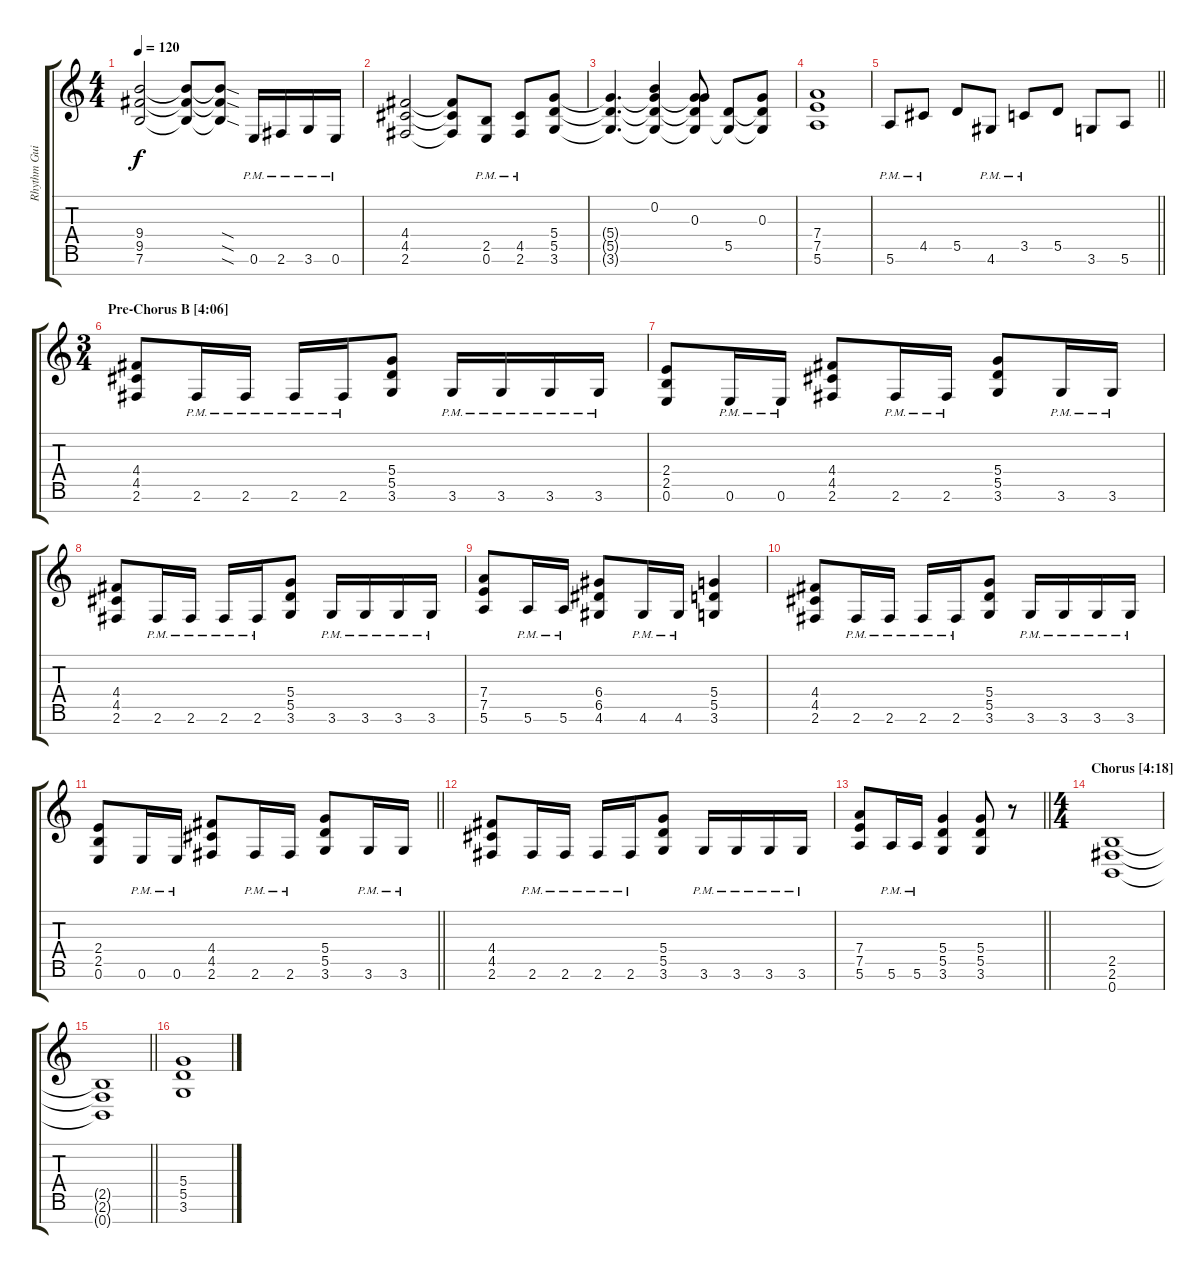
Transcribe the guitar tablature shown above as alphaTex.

\track ("Rhythm Guitar II" "Rhythm Gui") {instrument distortionguitar}
\staff {score tabs}
\tuning (E4 B3 G3 D3 A2 E2 B1) {hide}
\ts (4 4)
\tempo 120
\clef g2
\ks c
(9.4{t} 9.5{t} 7.6{t}).2{dy f} (9.4{t} 9.5{t} 7.6{t}).8 (9.4{sod t} 9.5{sod t} 7.6{sod t}).8 0.6{pm}.16 2.6{pm}.16 3.6{pm}.16 0.6{pm}.16 |
(4.4 4.5 2.6).2 (4.4{t} 4.5{t} 2.6{t}).8 (2.5{pm} 0.6{pm}).8 (4.5{pm} 2.6{pm}).8 (5.4 5.5 3.6).8 |
(5.4{t} 5.5{t} 3.6{t}).4{d} (0.2 5.4{t} 5.5{t} 3.6{t}).4 (0.3 5.4{t} 5.5{t} 3.6{t}).8 (5.5 3.6{t}).8 (0.3 5.5{t} 3.6{t}).8 |
(7.4 7.5 5.6).1 |
\barLineRight lightlight
5.6{pm}.8 4.5{pm}.8 5.5.8 4.6{pm}.8 3.5{pm}.8 5.5.8 3.6.8 5.6.8 |
\ts (3 4)
\section ("" "Pre-Chorus B [4:06]")
(4.4 4.5 2.6).8 2.6{pm}.16 2.6{pm}.16 2.6{pm}.16 2.6{pm}.16 (5.4 5.5 3.6).8 3.6{pm}.16 3.6{pm}.16 3.6{pm}.16 3.6{pm}.16 |
(2.4 2.5 0.6).8 0.6{pm}.16 0.6{pm}.16 (4.4 4.5 2.6).8 2.6{pm}.16 2.6{pm}.16 (5.4 5.5 3.6).8 3.6{pm}.16 3.6{pm}.16 |
(4.4 4.5 2.6).8 2.6{pm}.16 2.6{pm}.16 2.6{pm}.16 2.6{pm}.16 (5.4 5.5 3.6).8 3.6{pm}.16 3.6{pm}.16 3.6{pm}.16 3.6{pm}.16 |
(7.4 7.5 5.6).8 5.6{pm}.16 5.6{pm}.16 (6.4 6.5 4.6).8 4.6{pm}.16 4.6{pm}.16 (5.4 5.5 3.6).4 |
(4.4 4.5 2.6).8 2.6{pm}.16 2.6{pm}.16 2.6{pm}.16 2.6{pm}.16 (5.4 5.5 3.6).8 3.6{pm}.16 3.6{pm}.16 3.6{pm}.16 3.6{pm}.16 |
\barLineRight lightlight
(2.4 2.5 0.6).8 0.6{pm}.16 0.6{pm}.16 (4.4 4.5 2.6).8 2.6{pm}.16 2.6{pm}.16 (5.4 5.5 3.6).8 3.6{pm}.16 3.6{pm}.16 |
(4.4 4.5 2.6).8 2.6{pm}.16 2.6{pm}.16 2.6{pm}.16 2.6{pm}.16 (5.4 5.5 3.6).8 3.6{pm}.16 3.6{pm}.16 3.6{pm}.16 3.6{pm}.16 |
\barLineRight lightlight
(7.4 7.5 5.6).8 5.6{pm}.16 5.6{pm}.16 (5.4 5.5 3.6).4 (5.4 5.5 3.6).8 r.8 |
\ts (4 4)
\section ("" "Chorus [4:18]")
(2.5 2.6 0.7).1 |
\barLineRight lightlight
(2.5{t} 2.6{t} 0.7{t}).1 |
(5.4 5.5 3.6).1
